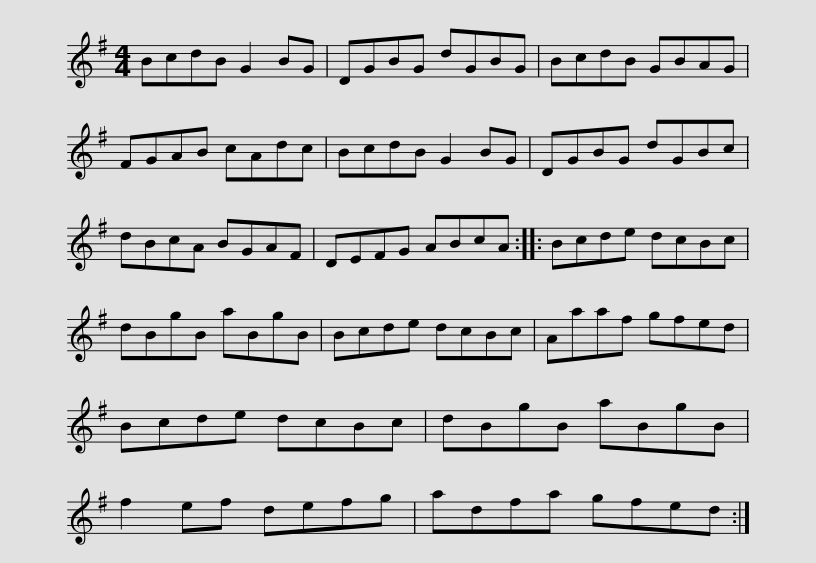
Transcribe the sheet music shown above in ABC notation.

X:1
L:1/8
M:4/4
I:linebreak $
K:G
V:1 treble
V:1
 BcdB G2 BG | DGBG dGBG | BcdB GBAG | FGAB cAdc | BcdB G2 BG | %5
 DGBG dGBc |$ dBcA BGAF | DEFG ABcA :: Bcde dcBc | dBgB aBgB | %10
 Bcde dcBc |$ Aaaf gfed | Bcde dcBc | dBgB aBgB | f2 ef defg | %15
 adfa gfed :| %16
